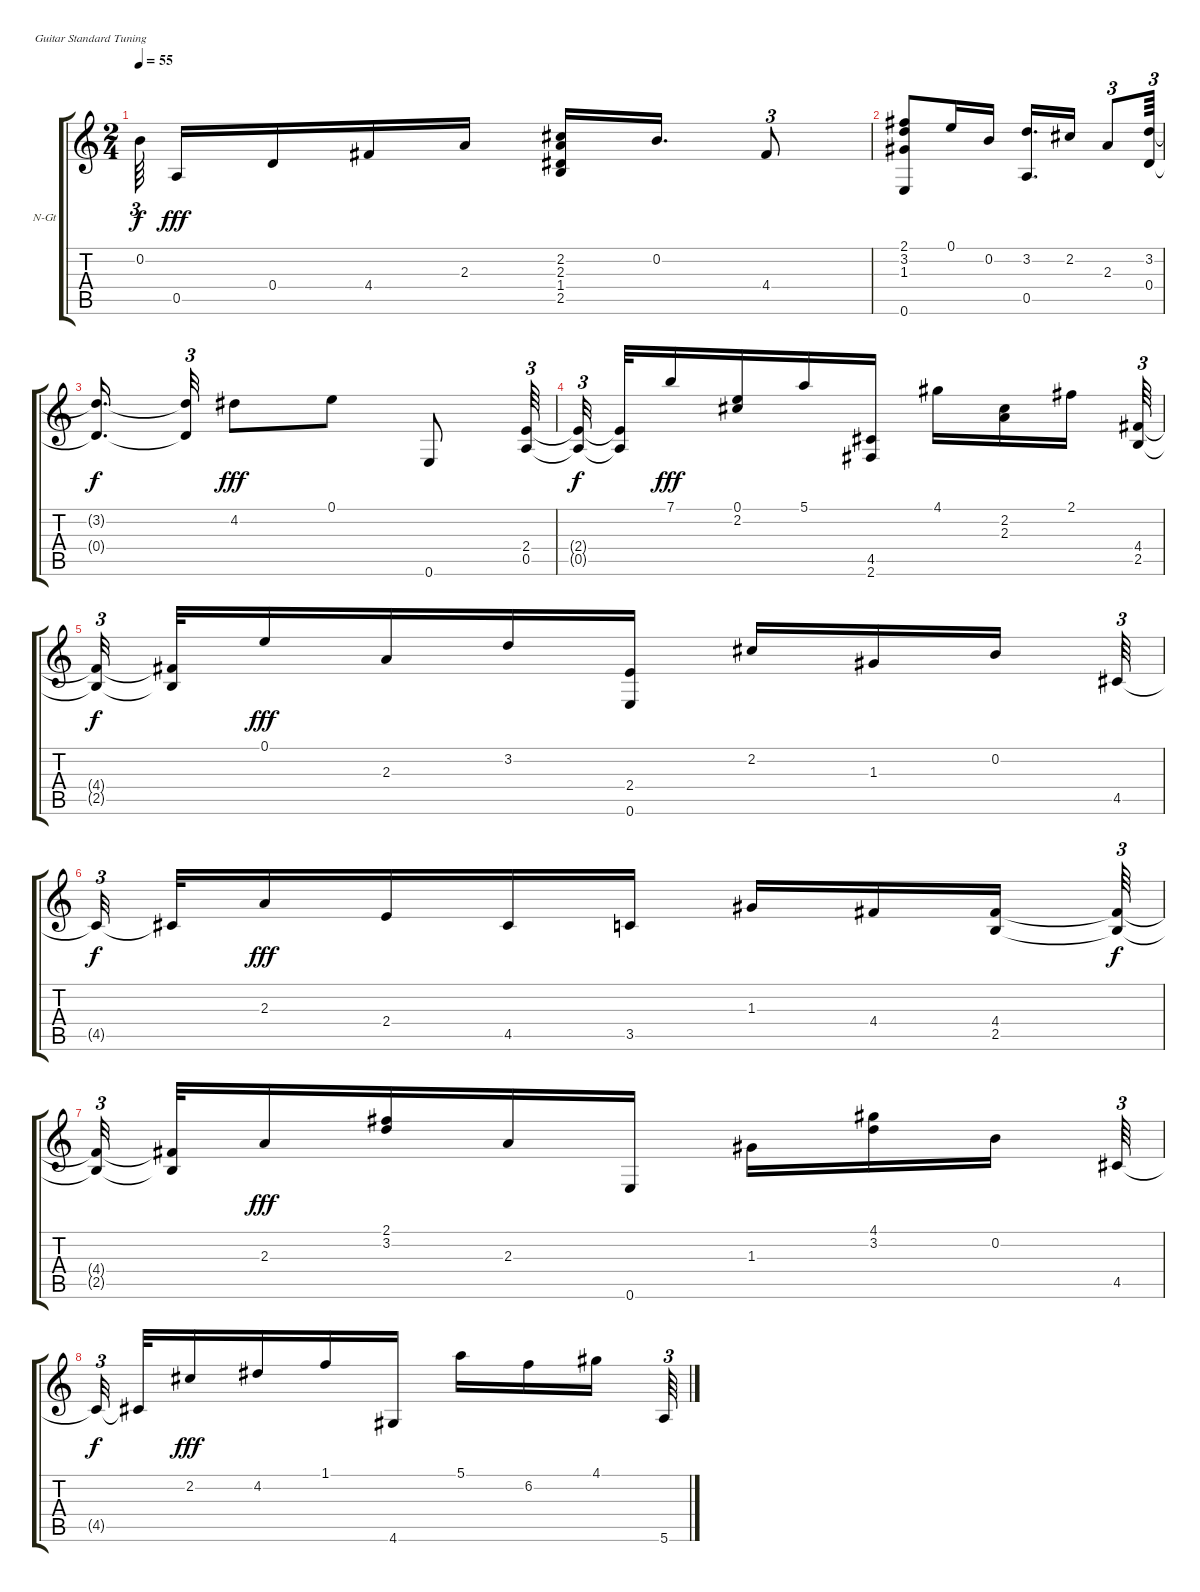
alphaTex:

\bracketExtendMode groupsimilarinstruments
\firstSystemTrackNameOrientation horizontal
\otherSystemsTrackNameOrientation horizontal
\track ("Dilermando Reis" "N-Gt") {instrument acousticguitarnylon}
\staff {score tabs}
\tuning (E4 B3 G3 D3 A2 E2)
\ts (2 4)
\tempo 55
\clef g2
\ks c
0.2{t}.64{tu (3 2) dy f} 0.5.16{dy fff} 0.4.16 4.4.16 2.3.16 (2.2 2.3 1.4 2.5).16 0.2.16{d} 4.4.8{tu (3 2)} |
(2.1 3.2 1.3 0.6).8 0.1.16 0.2.16 (3.2 0.5).16{d} 2.2.16 2.3.8{tu (3 2)} (3.2 0.4).64{tu (3 2)} |
(3.2{t} 0.4{t}).16{d dy f} (3.2{t} 0.4{t}).32{tu (3 2)} 4.2.8{dy fff} 0.1.8 0.6.8 (2.4 0.5).64{tu (3 2)} |
(2.4{t} 0.5{t}).32{tu (3 2) dy f} (2.4{t} 0.5{t}).32 7.1.16{dy fff} (0.1 2.2).16 5.1.16 (4.5 2.6).16 4.1.16 (2.2 2.3).16 2.1.16 (4.4 2.5).64{tu (3 2)} |
(4.4{t} 2.5{t}).32{tu (3 2) dy f} (4.4{t} 2.5{t}).32 0.1.16{dy fff} 2.3.16 3.2.16 (2.4 0.6).16 2.2.16 1.3.16 0.2.16 4.5.64{tu (3 2)} |
4.5{t}.32{tu (3 2) dy f} 4.5{t}.32 2.3.16{dy fff} 2.4.16 4.5.16 3.5.16 1.3.16 4.4.16 (4.4 2.5).16 (4.4{t} 2.5{t}).64{tu (3 2) dy f} |
(4.4{t} 2.5{t}).32{tu (3 2)} (4.4{t} 2.5{t}).32 2.3.16{dy fff} (2.1 3.2).16 2.3.16 0.6.16 1.3.16 (4.1 3.2).16 0.2.16 4.5.64{tu (3 2)} |
4.5{t}.32{tu (3 2) dy f} 4.5{t}.32 2.2.16{dy fff} 4.2.16 1.1.16 4.6.16 5.1.16 6.2.16 4.1.16 5.6.64{tu (3 2)}
